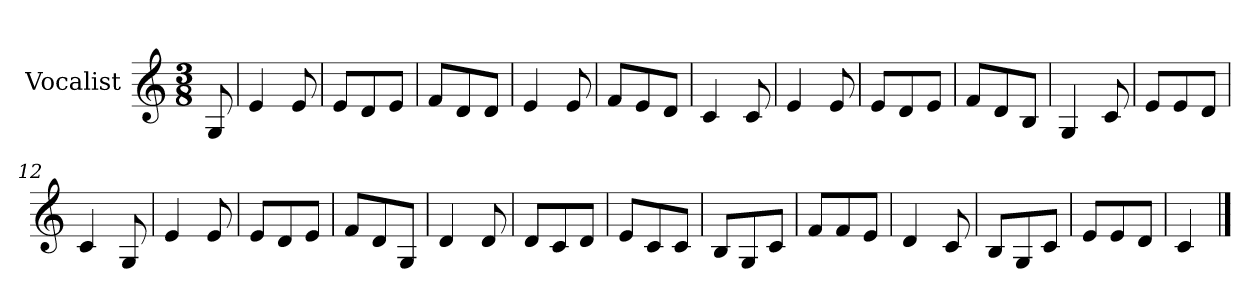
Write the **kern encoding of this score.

**kern
*part1
*staff1
*I"Vocalist
*k[]
*C:
*M3/8
=
8G
=1
4e
8e
=2
8eL
8d
8eJ
=3
8fL
8d
8dJ
=4
4e
8e
=5
8fL
8e
8dJ
=6
4c
8c
=7
4e
8e
=8
8eL
8d
8eJ
=9
8fL
8d
8BJ
=10
4G
8c
=11
8eL
8e
8dJ
=12
4c
8G
=13
4e
8e
=14
8eL
8d
8eJ
=15
8fL
8d
8GJ
=16
4d
8d
=17
8dL
8c
8dJ
=18
8eL
8c
8cJ
=19
8BL
8G
8cJ
=20
8fL
8f
8eJ
=21
4d
8c
=22
8BL
8G
8cJ
=23
8eL
8e
8dJ
=24
4c
==
*-
